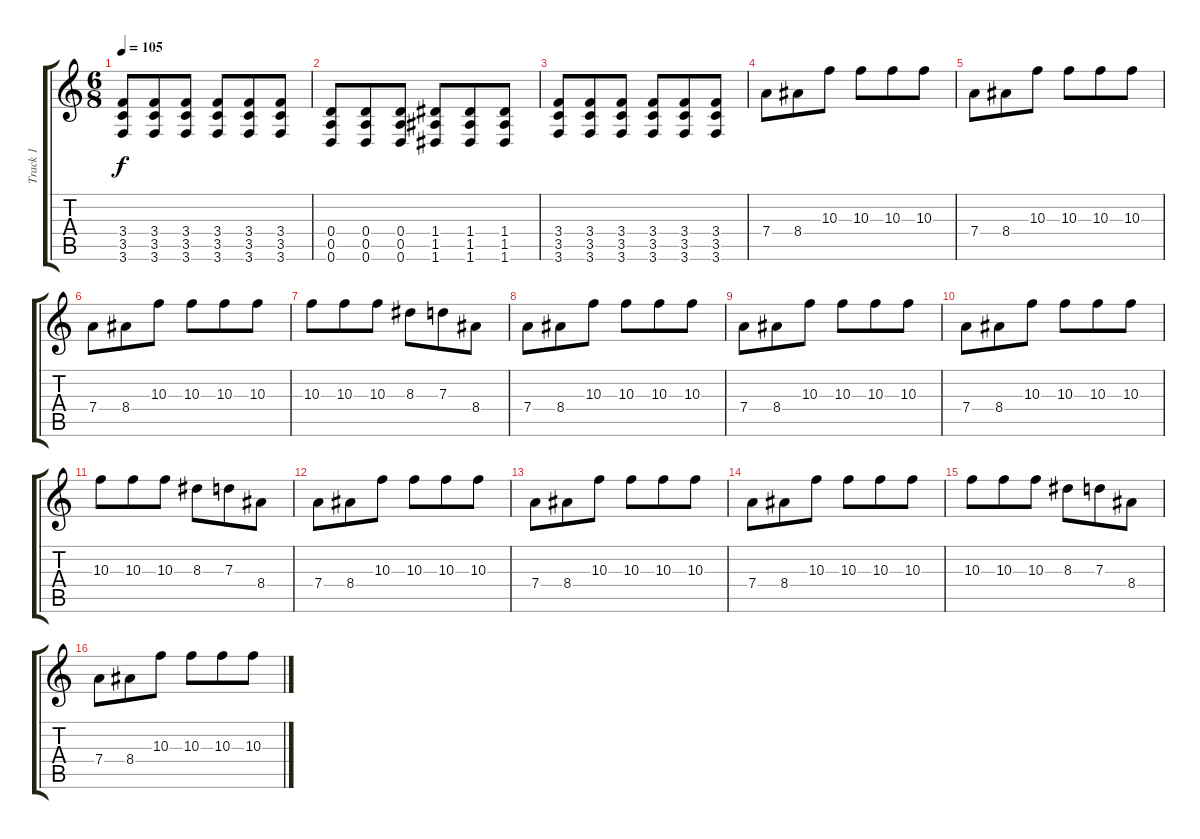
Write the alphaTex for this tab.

\track ("Track 1" "Track 1") {instrument electricguitarjazz}
\staff {score tabs}
\tuning (E4 B3 G3 D3 A2 D2) {hide}
\ts (6 8)
\tempo 105
\clef g2
\ks c
(3.4 3.5 3.6).8{dy f} (3.4 3.5 3.6).8 (3.4 3.5 3.6).8 (3.4 3.5 3.6).8 (3.4 3.5 3.6).8 (3.4 3.5 3.6).8 |
(0.4 0.5 0.6).8 (0.4 0.5 0.6).8 (0.4 0.5 0.6).8 (1.4 1.5 1.6).8 (1.4 1.5 1.6).8 (1.4 1.5 1.6).8 |
(3.4 3.5 3.6).8 (3.4 3.5 3.6).8 (3.4 3.5 3.6).8 (3.4 3.5 3.6).8 (3.4 3.5 3.6).8 (3.4 3.5 3.6).8 |
7.4.8 8.4.8 10.3.8 10.3.8 10.3.8 10.3.8 |
7.4.8 8.4.8 10.3.8 10.3.8 10.3.8 10.3.8 |
7.4.8 8.4.8 10.3.8 10.3.8 10.3.8 10.3.8 |
10.3.8 10.3.8 10.3.8 8.3.8 7.3.8 8.4.8 |
7.4.8 8.4.8 10.3.8 10.3.8 10.3.8 10.3.8 |
7.4.8 8.4.8 10.3.8 10.3.8 10.3.8 10.3.8 |
7.4.8 8.4.8 10.3.8 10.3.8 10.3.8 10.3.8 |
10.3.8 10.3.8 10.3.8 8.3.8 7.3.8 8.4.8 |
7.4.8 8.4.8 10.3.8 10.3.8 10.3.8 10.3.8 |
7.4.8 8.4.8 10.3.8 10.3.8 10.3.8 10.3.8 |
7.4.8 8.4.8 10.3.8 10.3.8 10.3.8 10.3.8 |
10.3.8 10.3.8 10.3.8 8.3.8 7.3.8 8.4.8 |
7.4.8 8.4.8 10.3.8 10.3.8 10.3.8 10.3.8
